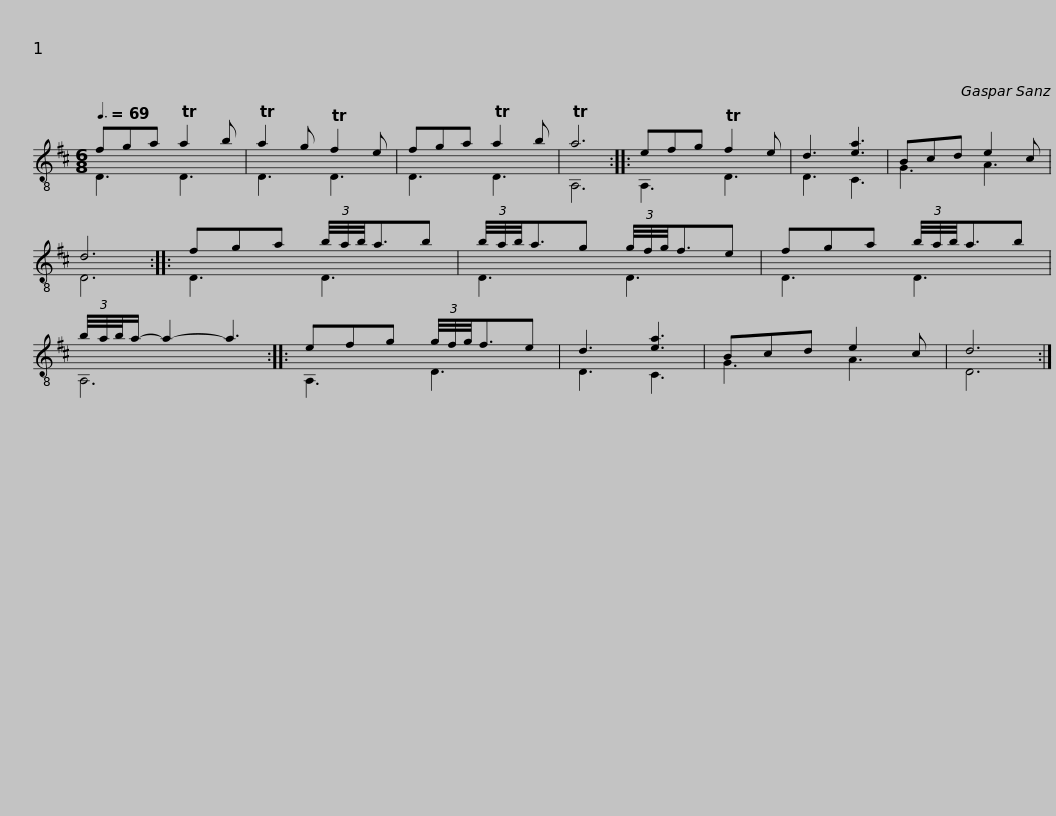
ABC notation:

X:1
%%score ( 1 2 )
L:1/8
Q:3/8=69
M:6/8
I:linebreak $
K:D
V:1 treble-8
V:2 treble-8
V:1
 fga Ta2 b | Ta2 g Tf2 e | fga Ta2 b | Ta6 ::$ efg Tf2 e | %5
 d3 [ea]3 | Bcd e2 c | d6 ::$ fga (3b/4a/4b/4a3/2b | (3b/4a/4b/4a3/2g (3g/4f/4g/4f3/2e | %10
 fga (3b/4a/4b/4a3/2b | (3b/4a/4b/4a/- a2- a3 ::$ efg (3g/4f/4g/4f3/2e | d3 [ea]3 | Bcd e2 c | %15
 d6 :| %16
V:2
 D3 D3 | D3 D3 | D3 D3 | A,6 ::$ A,3 D3 | %5
 D3 C3 | G3 A3 | D6 ::$ D3 D3 | D3 D3 | %10
 D3 D3 | A,6 ::$ A,3 D3 | D3 C3 | G3 A3 | %15
 D6 :| %16
